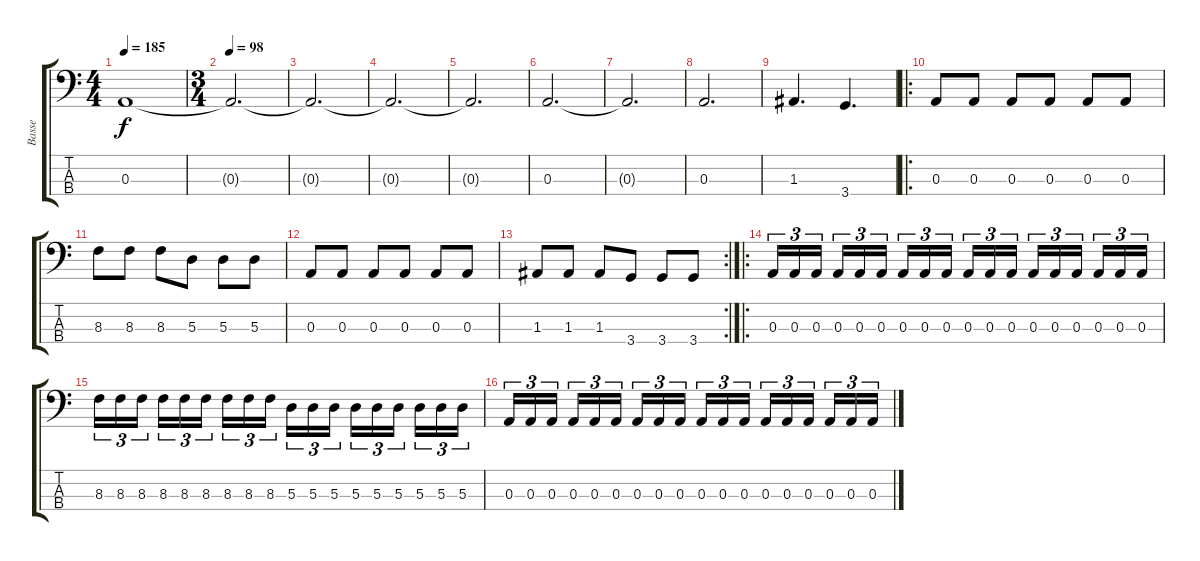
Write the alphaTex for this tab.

\track ("Basse" "Basse") {instrument electricbassfinger}
\staff {score tabs}
\tuning (G2 D2 A1 E1) {hide}
\ts (4 4)
\tempo 185
\clef f4
\ks c
0.3{t}.1{dy f} |
\ts (3 4)
\tempo 98
0.3{t}.2{d} |
0.3{t}.2{d} |
0.3{t}.2{d} |
0.3{t}.2{d} |
0.3.2{d} |
0.3{t}.2{d} |
0.3.2{d} |
1.3.4{d} 3.4.4{d} |
\ro
0.3.8{volume 6} 0.3.8 0.3.8 0.3.8 0.3.8 0.3.8 |
8.3.8 8.3.8 8.3.8 5.3.8 5.3.8 5.3.8 |
0.3.8 0.3.8 0.3.8 0.3.8 0.3.8 0.3.8 |
\rc 2
1.3.8 1.3.8 1.3.8 3.4.8 3.4.8 3.4.8 |
\ro
0.3.16{tu (3 2)} 0.3.16{tu (3 2)} 0.3.16{tu (3 2) beam splitsecondary} 0.3.16{tu (3 2)} 0.3.16{tu (3 2)} 0.3.16{tu (3 2)} 0.3.16{tu (3 2)} 0.3.16{tu (3 2)} 0.3.16{tu (3 2) beam splitsecondary} 0.3.16{tu (3 2)} 0.3.16{tu (3 2)} 0.3.16{tu (3 2)} 0.3.16{tu (3 2)} 0.3.16{tu (3 2)} 0.3.16{tu (3 2) beam splitsecondary} 0.3.16{tu (3 2)} 0.3.16{tu (3 2)} 0.3.16{tu (3 2)} |
8.3.16{tu (3 2)} 8.3.16{tu (3 2)} 8.3.16{tu (3 2) beam splitsecondary} 8.3.16{tu (3 2)} 8.3.16{tu (3 2)} 8.3.16{tu (3 2)} 8.3.16{tu (3 2)} 8.3.16{tu (3 2)} 8.3.16{tu (3 2) beam splitsecondary} 5.3.16{tu (3 2)} 5.3.16{tu (3 2)} 5.3.16{tu (3 2)} 5.3.16{tu (3 2)} 5.3.16{tu (3 2)} 5.3.16{tu (3 2) beam splitsecondary} 5.3.16{tu (3 2)} 5.3.16{tu (3 2)} 5.3.16{tu (3 2)} |
0.3.16{tu (3 2)} 0.3.16{tu (3 2)} 0.3.16{tu (3 2) beam splitsecondary} 0.3.16{tu (3 2)} 0.3.16{tu (3 2)} 0.3.16{tu (3 2)} 0.3.16{tu (3 2)} 0.3.16{tu (3 2)} 0.3.16{tu (3 2) beam splitsecondary} 0.3.16{tu (3 2)} 0.3.16{tu (3 2)} 0.3.16{tu (3 2)} 0.3.16{tu (3 2)} 0.3.16{tu (3 2)} 0.3.16{tu (3 2) beam splitsecondary} 0.3.16{tu (3 2)} 0.3.16{tu (3 2)} 0.3.16{tu (3 2)}
